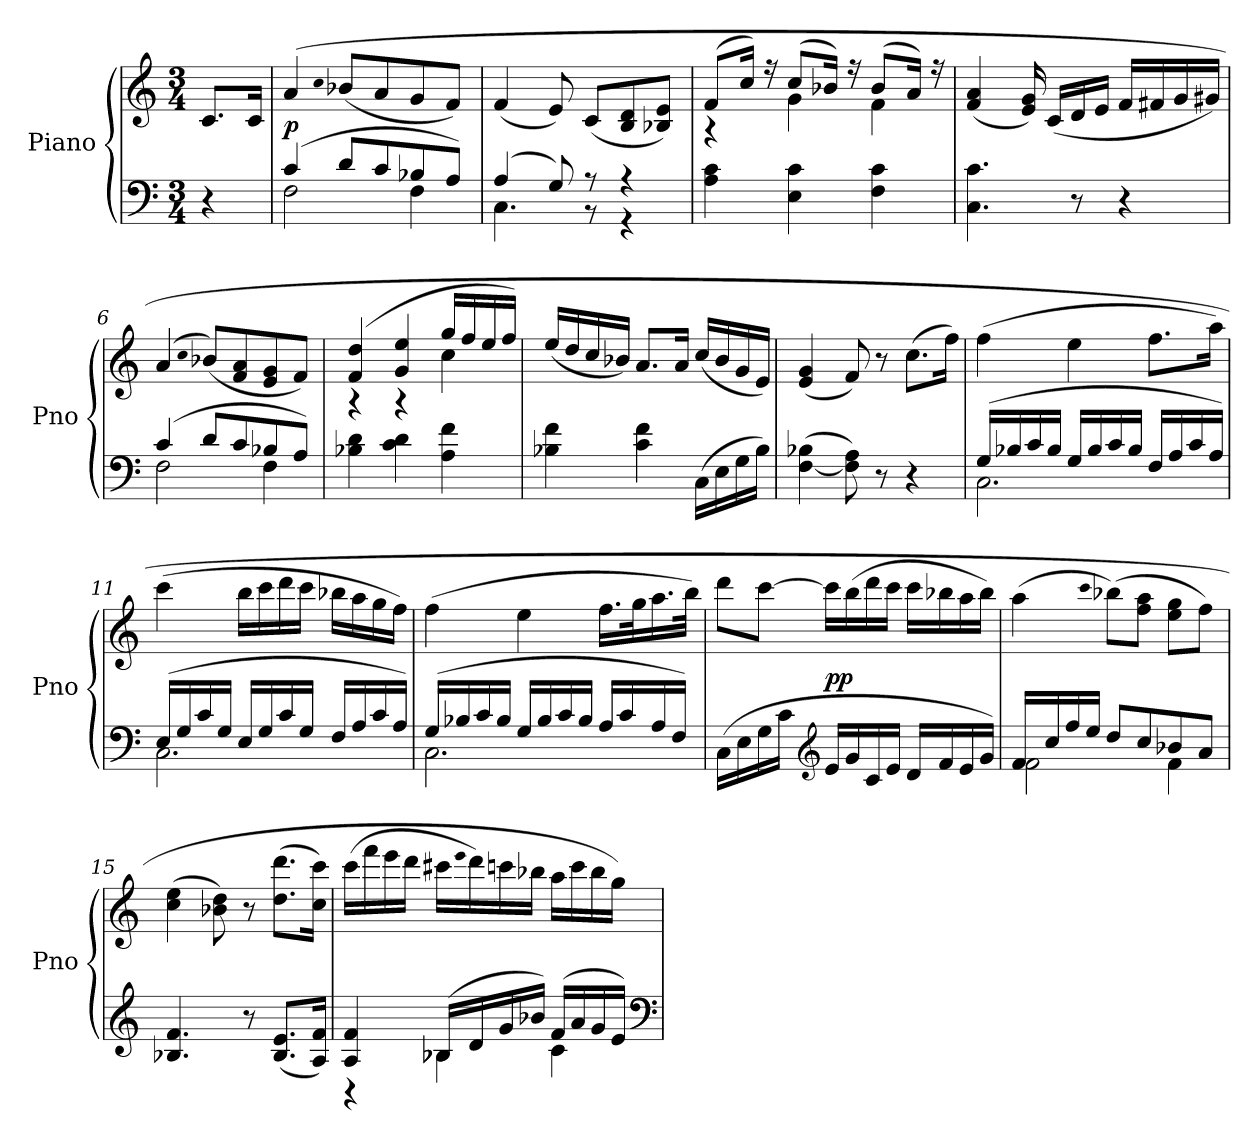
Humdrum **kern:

**kern	**kern	**dynam
*part1	*part1	*part1
*staff2	*staff1	*staff1/2
*I"Piano	*	*
*I'Pno	*	*
*clefF4	*clefG2	*
*k[]	*k[]	*
*M3/4	*M3/4	*
*MM40	*MM40	*
=1	=1	=1
4r	8.c/L	.
.	16c/Jk	.
=2	=2	=2
*^	*	*
(4c/	2F\	(4a/	p
.	.	qcc	.
8d/L	.	(8b-X/L	.
8c/	.	8a/	.
8B-X/	4F\	8g/	.
8A/J)	.	8f/J)	.
=3	=3	=3	=3
(4A/	4.C\	(4f/	.
8G/)	.	8e/)	.
8r	8r	(8c/L	.
4r	4r	8B/ 8d/	.
.	.	8B-X/ 8e/J)	.
*v	*v	*	*
=4	=4	=4
*	*^	*
4A\ 4c\	(8f/L	4r	.
.	16cc/Jk)	.	.
.	16r	.	.
4E\ 4c\	(8cc/L	4g\	.
.	16b-X/Jk)	.	.
.	16r	.	.
4F\ 4c\	(8b-/L	4f\	.
.	16a/Jk)	.	.
.	16r	.	.
*	*v	*v	*
=5	=5	=5
4.C\ 4.c\	(4f/ 4a/	.
.	16e/ 16g/)	.
.	(16c/LL	.
8r	16d/	.
.	16e/JJ	.
4r	16f/LL	.
.	16f#X/	.
.	16g/	.
.	16g#X/JJ)	.
=6	=6	=6
*^	*	*
(4c/	2F\	(4a/	.
.	.	qcc	.
8d/L	.	(8b-X/L)	.
8c/	.	8f/ 8a/	.
8B-X/	4F\	8e/ 8g/	.
8A/J)	.	8f/J)	.
*v	*v	*	*
=7	=7	=7
*	*^	*
4B-X\ 4d\	(4f/ 4dd/	4r	.
4c\ 4d\	4g/ 4ee/	4r	.
4A\ 4f\	16gg/LL	4cc\	.
.	16ff/	.	.
.	16ee/	.	.
.	16ff/JJ)	.	.
*	*v	*v	*
=8	=8	=8
4B-X\ 4f\	(16ee/LL	.
.	16dd/	.
.	16cc/	.
.	16b-X/JJ)	.
4c\ 4f\	8.a/L	.
.	16a/Jk	.
(16C\LL	(16cc/LL	.
16E\	16b-/	.
16G\	16g/	.
16B-\JJ)	16e/JJ)	.
=9	=9	=9
([4F\ 4B-X\	(4e/ 4g/	.
8F]\ 8A\)	8f/)	.
8r	8r	.
4r	(8.cc\L	.
.	16ff\Jk)	.
=10	=10	=10
*^	*	*
(16G/LL	2.C\	(4ff\	.
16B-X/	.	.	.
16c/	.	.	.
16B-/JJ	.	.	.
16G/LL	.	4ee\	.
16B-/	.	.	.
16c/	.	.	.
16B-/JJ	.	.	.
16F/LL	.	8.ff\L	.
16A/	.	.	.
16c/	.	.	.
16A/JJ)	.	16aa\Jk)	.
=11	=11	=11	=11
(16E/LL	2.C\	(4ccc\	.
16G/	.	.	.
16c/	.	.	.
16G/JJ	.	.	.
16E/LL	.	16bb\LL	.
16G/	.	16ccc\	.
16c/	.	16ddd\	.
16G/JJ	.	16ccc\JJ	.
16F/LL	.	16bb-X\LL	.
16A/	.	16aa\	.
16c/	.	16gg\	.
16A/JJ)	.	16ff\JJ)	.
=12	=12	=12	=12
(16G/LL	2.C\	(4ff\	.
16B-X/	.	.	.
16c/	.	.	.
16B-/JJ	.	.	.
16G/LL	.	4ee\	.
16B-/	.	.	.
16c/	.	.	.
16B-/JJ	.	.	.
16A/LL	.	16.ff\LL	.
16c/	.	.	.
.	.	32gg\K	.
16A/	.	16.aa\	.
16F/JJ)	.	.	.
.	.	32bb\JJk)	.
*v	*v	*	*
=13	=13	=13
(16C\LL	8ddd\L	.
16E\	.	.
16G\	[8ccc\J	.
16c\JJ	.	.
*clefG2	*	*
16e/LL	16ccc\LL]	pp
16g/	(16bb\	.
16c/	16ddd\	.
16e/JJ	16ccc\JJ	.
16d/LL	16ccc\LL	.
16f/	16bb-X\	.
16e/	16aa\	.
16g/JJ)	16bb-\JJ)	.
=14	=14	=14
*^	*	*
16f/LL	2f\	(4aa\	.
16cc/	.	.	.
16ff/	.	.	.
16ee/JJ	.	.	.
.	.	qccc	.
8dd/L	.	(8bb-X\L)	.
8cc/	.	8ff\ 8aa\J	.
8b-X/	4f\	8ee\ 8gg\L	.
8a/J	.	8ff\J)	.
*v	*v	*	*
=15	=15	=15
4.B-X/ 4.f/	(4cc\ 4ee\	.
.	8b-X\ 8dd\)	.
8r	8r	.
(8.B-/ 8.e/L	(8.dd\ 8.ddd\L	.
16A/ 16f/Jk)	16cc\ 16ccc\Jk)	.
=16	=16	=16
*^	*	*
4A/ 4f/	4r	(16ccc\LL	.
.	.	16fff\	.
.	.	16eee\	.
.	.	16ddd\JJ	.
(16B-X/LL	4B-X\	16ccc#X\LL	.
.	.	qeee	.
16d/	.	16ddd\)	.
16g/	.	16cccn\	.
16b-X/JJ)	.	16bb-X\JJ	.
(16f/LL	4c\	16aa\LL	.
16a/	.	16ccc\	.
16g/	.	16bb-\	.
16e/JJ)	.	16gg\JJ)	.
*v	*v	*	*
*clefF4	*	*
=	=	=
*-	*-	*-
